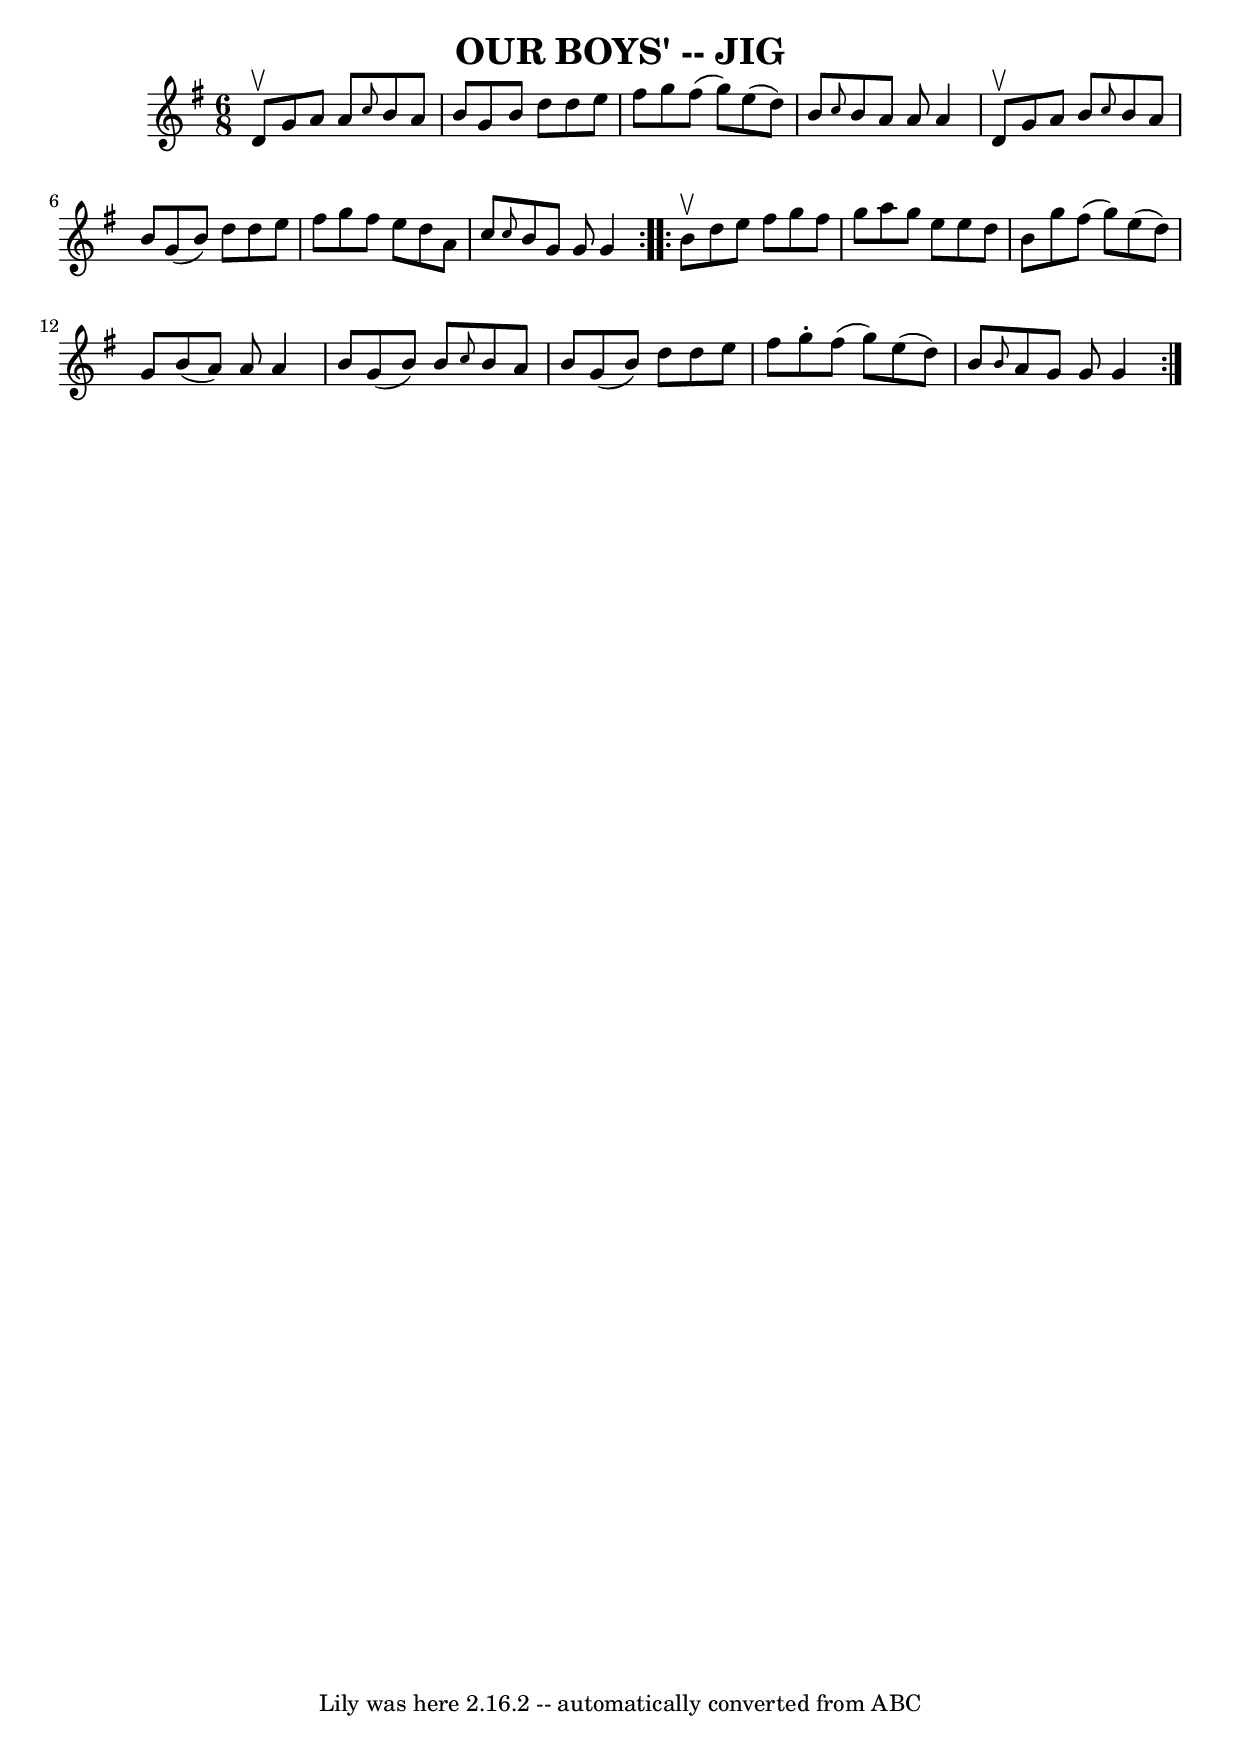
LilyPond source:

\version "2.7.40"
\include "Mammoth.ily"
\header {
	book = "Ryan's Mammoth Collection of Fiddle Tunes"
	crossRefNumber = "1"
	footnotes = ""
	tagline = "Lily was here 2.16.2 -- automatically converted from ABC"
	title = "OUR BOYS' -- JIG"
}
voicedefault =  {
\set Score.defaultBarType = "empty"

\repeat volta 2 {
\time 6/8 \key g \major d'8^\upbow       |
 g'8 a'8 a'8  
\grace { c''8  } b'8 a'8 b'8    |
 g'8 b'8 d''8    
d''8 e''8 fis''8    |
 g''8 fis''8 (g''8) e''8 (
d''8) b'8    |
 \grace { c''8  } b'8 a'8 a'8 a'4    
d'8^\upbow   |
     |
 g'8 a'8 b'8  \grace { c''8  }   
b'8 a'8 b'8    |
 g'8 (b'8) d''8 d''8 e''8    
fis''8    |
 g''8 fis''8 e''8 d''8 a'8 c''8    |
 
\grace { c''8  } b'8 g'8 g'8 g'4    }     \repeat volta 2 { b'8 
^\upbow       |
 d''8 e''8 fis''8 g''8 fis''8 g''8    
|
 a''8 g''8 e''8 e''8 d''8 b'8    |
 g''8    
fis''8 (g''8) e''8 (d''8) g'8    |
 b'8 (a'8)   
a'8 a'4 b'8    |
     |
 g'8 (b'8) b'8  \grace {    
c''8  } b'8 a'8 b'8    |
 g'8 (b'8) d''8 d''8    
e''8 fis''8    |
 g''8 -. fis''8 (g''8) e''8 (d''8)  
 b'8    |
 \grace { b'8  } a'8 g'8 g'8 g'4    }   
}

\score{
    <<

	\context Staff="default"
	{
	    \voicedefault 
	}

    >>
	\layout {
	}
	\midi {}
}
